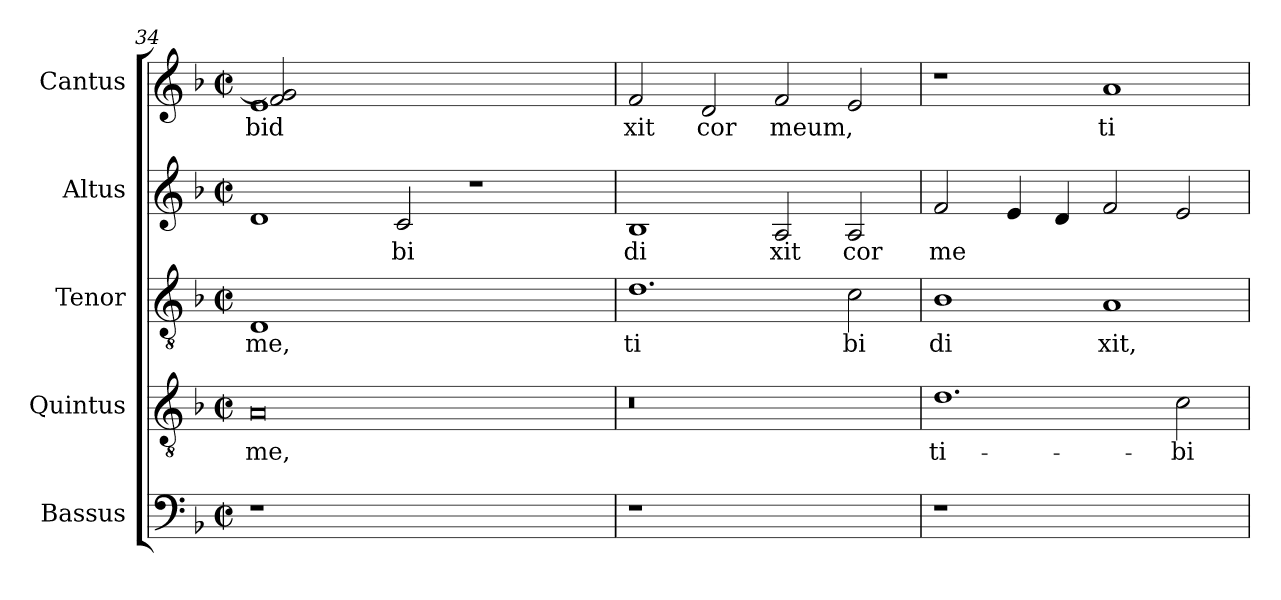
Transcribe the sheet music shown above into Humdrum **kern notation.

**kern	**kern	**text	**kern	**text	**kern	**text	**kern	**text
*part5	*part4	*part4	*part3	*part3	*part2	*part2	*part1	*part1
*staff5	*staff4	*staff4	*staff3	*staff3	*staff2	*staff2	*staff1	*staff1
*I"Bassus	*I"Quintus	*	*I"Tenor	*	*I"Altus	*	*I"Cantus	*
*clefF4	*clefGv2	*	*clefGv2	*	*clefG2	*	*clefG2	*
*k[b-]	*k[b-]	*	*k[b-]	*	*k[b-]	*	*k[b-]	*
*F:	*F:	*	*F:	*	*F:	*	*F:	*
*M2/2	*M2/2	*	*M2/2	*	*M2/2	*	*M2/2	*
*met(c|)	*met(c|)	*	*met(c|)	*	*met(c|)	*	*met(c|)	*
=34	=34	=34	=34	=34	=34	=34	=34	=34
!	!	!LO:LY:b:cj	!	!LO:LY:b:cj	!	!	!	!LO:LY:b:cj
*	*	*	*	*	*	*	*^	*
1r	0A	me,	1D	me,	1d	.	1e	2g/] 2f/	-bid
.	.	.	.	.	.	.	.	1.ryy	.
!	!	!	!	!	!	!LO:LY:b:cj	!	!	!
1.ryy	.	.	1.ryy	.	2c/	bi	1.ryy	.	.
.	.	.	.	.	1r	.	.	.	.
.	2ryy	.	.	.	.	.	.	2ryy	.
=35	=35	=35	=35	=35	=35	=35	=35	=35	=35
!	!	!	!	!LO:LY:b:cj	!	!LO:LY:b:cj	!	!	!LO:LY:b:cj
*	*	*	*	*	*	*	*v	*v	*
1r	0r	.	1.d	ti	1B-	di	2f/	xit
!	!	!	!	!	!	!	!	!LO:LY:b:cj
.	.	.	.	.	.	.	2d/	cor
!	!	!	!	!	!	!LO:LY:b:cj	!	!LO:LY:b:cj
1ryy	.	.	.	.	2A/	xit	2f/	meum,
!	!	!	!	!LO:LY:b:cj	!	!LO:LY:b:cj	!	!LO:LY:b:cj
.	.	.	2c\	bi	2A/	cor	2e/	.
=36	=36	=36	=36	=36	=36	=36	=36	=36
!	!	!LO:LY:b:cj	!	!LO:LY:b:cj	!	!LO:LY:b:cj	!	!
1r	1.d	ti-	1B-	di	2f/	me	1r	.
!	!	!	!	!	!	!LO:LY:b:cj	!	!
.	.	.	.	.	4e/	.	.	.
!	!	!	!	!	!	!LO:LY:b:cj	!	!
.	.	.	.	.	4d/	.	.	.
!	!	!	!	!LO:LY:b:cj	!	!LO:LY:b:cj	!	!LO:LY:b:cj
1ryy	.	.	1A	xit,	2f/	.	1a	ti-
!	!	!LO:LY:b:cj	!	!	!	!LO:LY:b:cj	!	!
.	2c\	-bi	.	.	2e/	.	.	.
=	=	=	=	=	=	=	=	=
*-	*-	*-	*-	*-	*-	*-	*-	*-
